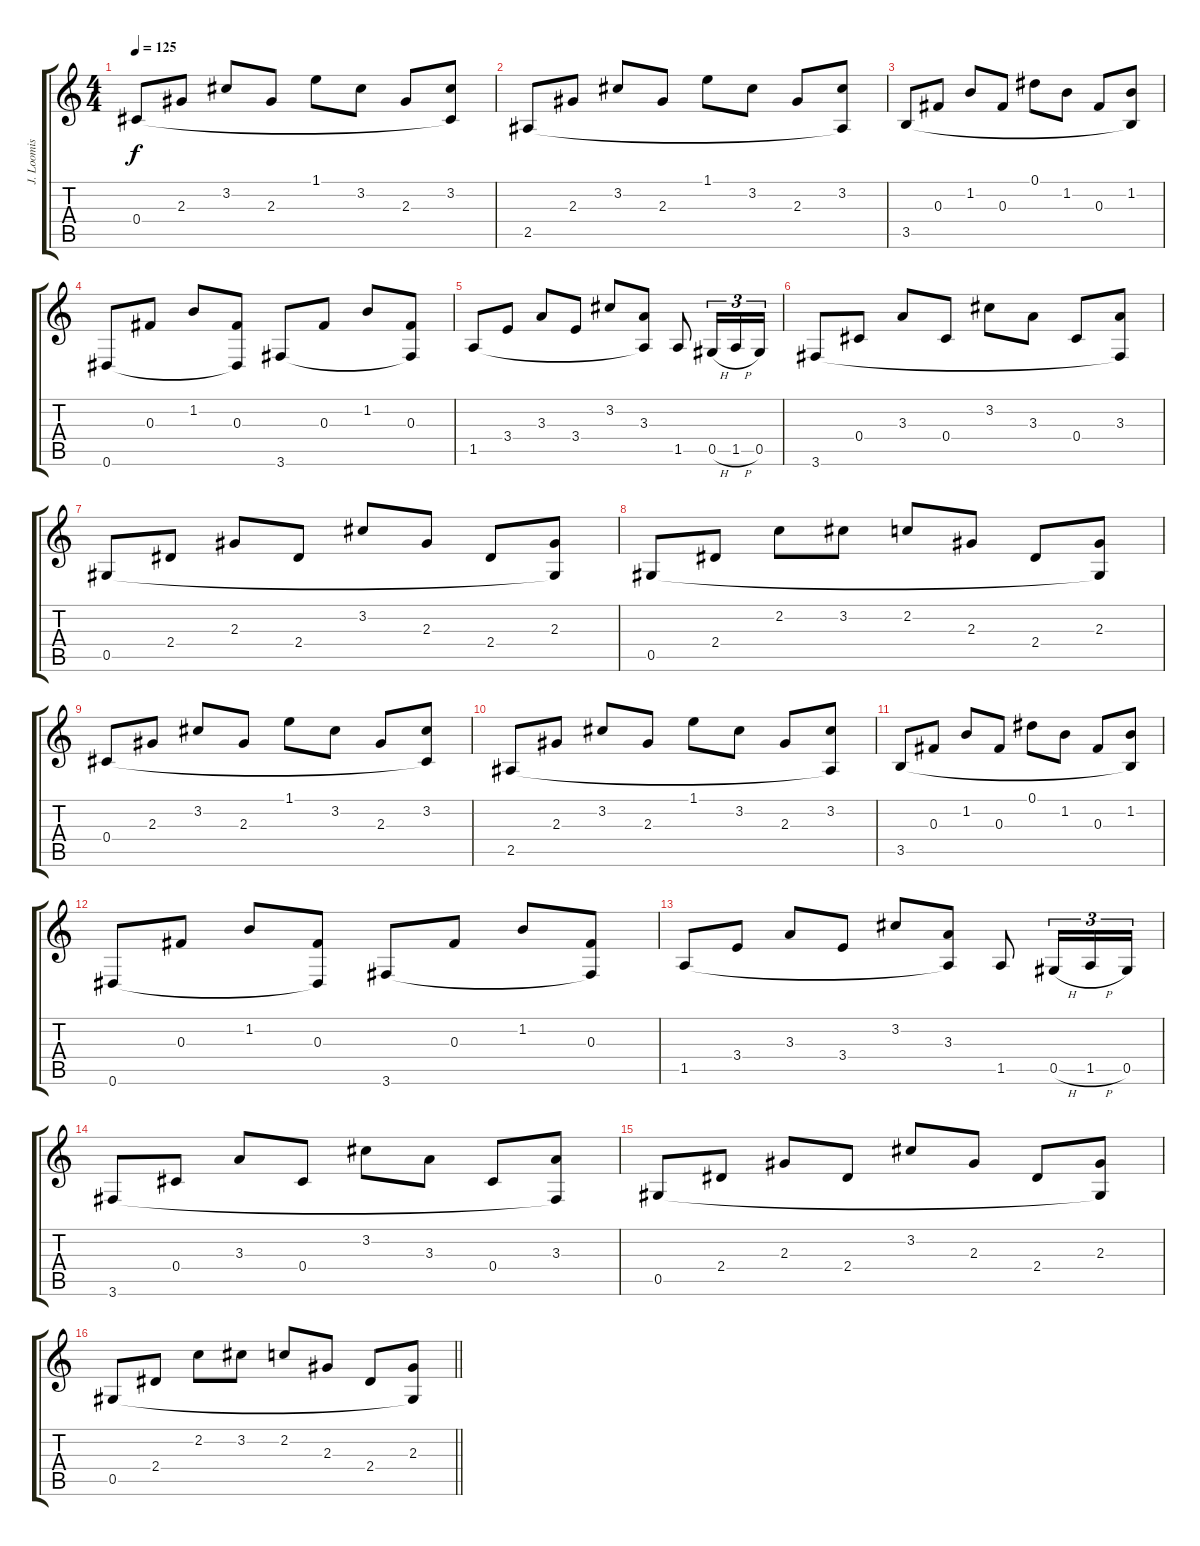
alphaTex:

\track ("J. Loomis (Acoustic)" "J. Loomis ") {instrument electricguitarclean}
\staff {score tabs}
\tuning (Eb4 Bb3 Gb3 Db3 Ab2 Eb2) {hide}
\ts (4 4)
\section ("" "")
\tempo 125
\clef g2
\ks c
0.4.8{dy f} 2.3.8 3.2.8 2.3.8 1.1.8 3.2.8 2.3.8 (3.2 0.4{t}).8 |
2.5.8 2.3.8 3.2.8 2.3.8 1.1.8 3.2.8 2.3.8 (3.2 2.5{t}).8 |
3.5.8 0.3.8 1.2.8 0.3.8 0.1.8 1.2.8 0.3.8 (1.2 3.5{t}).8 |
0.6.8 0.3.8 1.2.8 (0.3 0.6{t}).8 3.6.8 0.3.8 1.2.8 (0.3 3.6{t}).8 |
1.5.8 3.4.8 3.3.8 3.4.8 3.2.8 (3.3 1.5{t}).8 1.5.8 0.5{h}.16{tu (3 2)} 1.5{h}.16{tu (3 2)} 0.5.16{tu (3 2)} |
3.6.8 0.4.8 3.3.8 0.4.8 3.2.8 3.3.8 0.4.8 (3.3 3.6{t}).8 |
0.5.8 2.4.8 2.3.8 2.4.8 3.2.8 2.3.8 2.4.8 (2.3 0.5{t}).8 |
0.5.8 2.4.8 2.2.8 3.2.8 2.2.8 2.3.8 2.4.8 (2.3 0.5{t}).8 |
0.4.8 2.3.8 3.2.8 2.3.8 1.1.8 3.2.8 2.3.8 (3.2 0.4{t}).8 |
2.5.8 2.3.8 3.2.8 2.3.8 1.1.8 3.2.8 2.3.8 (3.2 2.5{t}).8 |
3.5.8 0.3.8 1.2.8 0.3.8 0.1.8 1.2.8 0.3.8 (1.2 3.5{t}).8 |
0.6.8 0.3.8 1.2.8 (0.3 0.6{t}).8 3.6.8 0.3.8 1.2.8 (0.3 3.6{t}).8 |
1.5.8 3.4.8 3.3.8 3.4.8 3.2.8 (3.3 1.5{t}).8 1.5.8 0.5{h}.16{tu (3 2)} 1.5{h}.16{tu (3 2)} 0.5.16{tu (3 2)} |
3.6.8 0.4.8 3.3.8 0.4.8 3.2.8 3.3.8 0.4.8 (3.3 3.6{t}).8 |
0.5.8 2.4.8 2.3.8 2.4.8 3.2.8 2.3.8 2.4.8 (2.3 0.5{t}).8 |
\barLineRight lightlight
0.5.8 2.4.8 2.2.8 3.2.8 2.2.8 2.3.8 2.4.8 (2.3 0.5{t}).8
